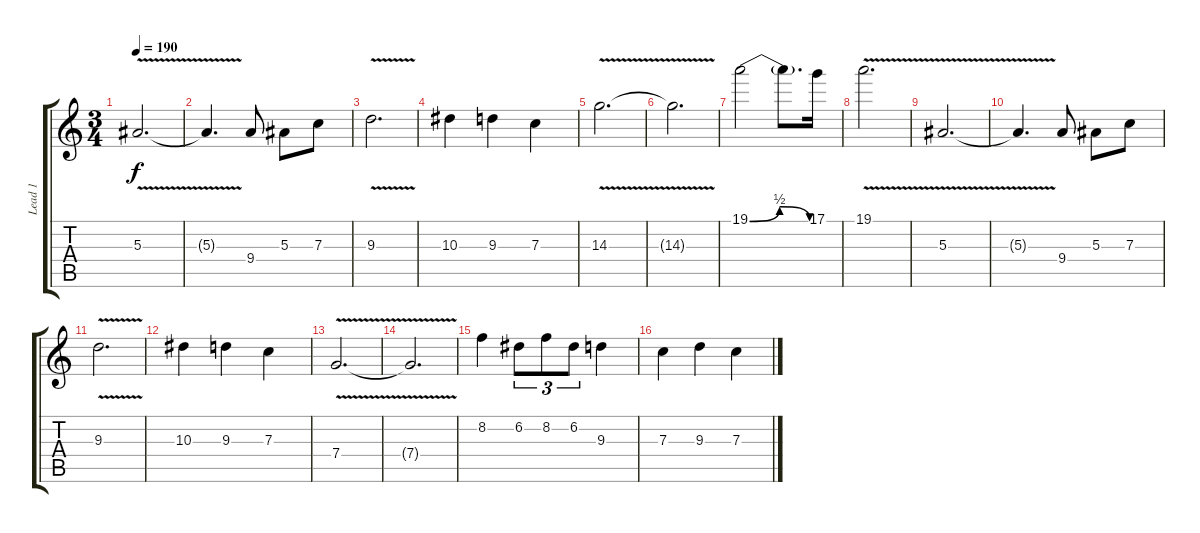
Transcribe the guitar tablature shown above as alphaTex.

\track ("Lead 1" "Lead 1") {instrument distortionguitar}
\staff {score tabs}
\tuning (D4 A3 F3 C3 G2 C2) {hide}
\ts (3 4)
\tempo 190
\clef g2
\ks c
5.3{v}.2{d dy f} |
5.3{t}.4{d} 9.4.8 5.3.8 7.3.8 |
9.3{v}.2{d} |
10.3.4 9.3.4 7.3.4 |
14.3{v}.2{d} |
14.3{t}.2{d} |
19.1{be (bendrelease 0 0 10 2 55 2 60 0)}.2 19.1{t}.8{d} 17.1.16 |
19.1{v}.2{d} |
5.3{v}.2{d} |
5.3{t}.4{d} 9.4.8 5.3.8 7.3.8 |
9.3{v}.2{d} |
10.3.4 9.3.4 7.3.4 |
7.4{v}.2{d} |
7.4{t}.2{d} |
8.2.4 6.2.8{tu (3 2)} 8.2.8{tu (3 2)} 6.2.8{tu (3 2)} 9.3.4 |
7.3.4 9.3.4 7.3.4
